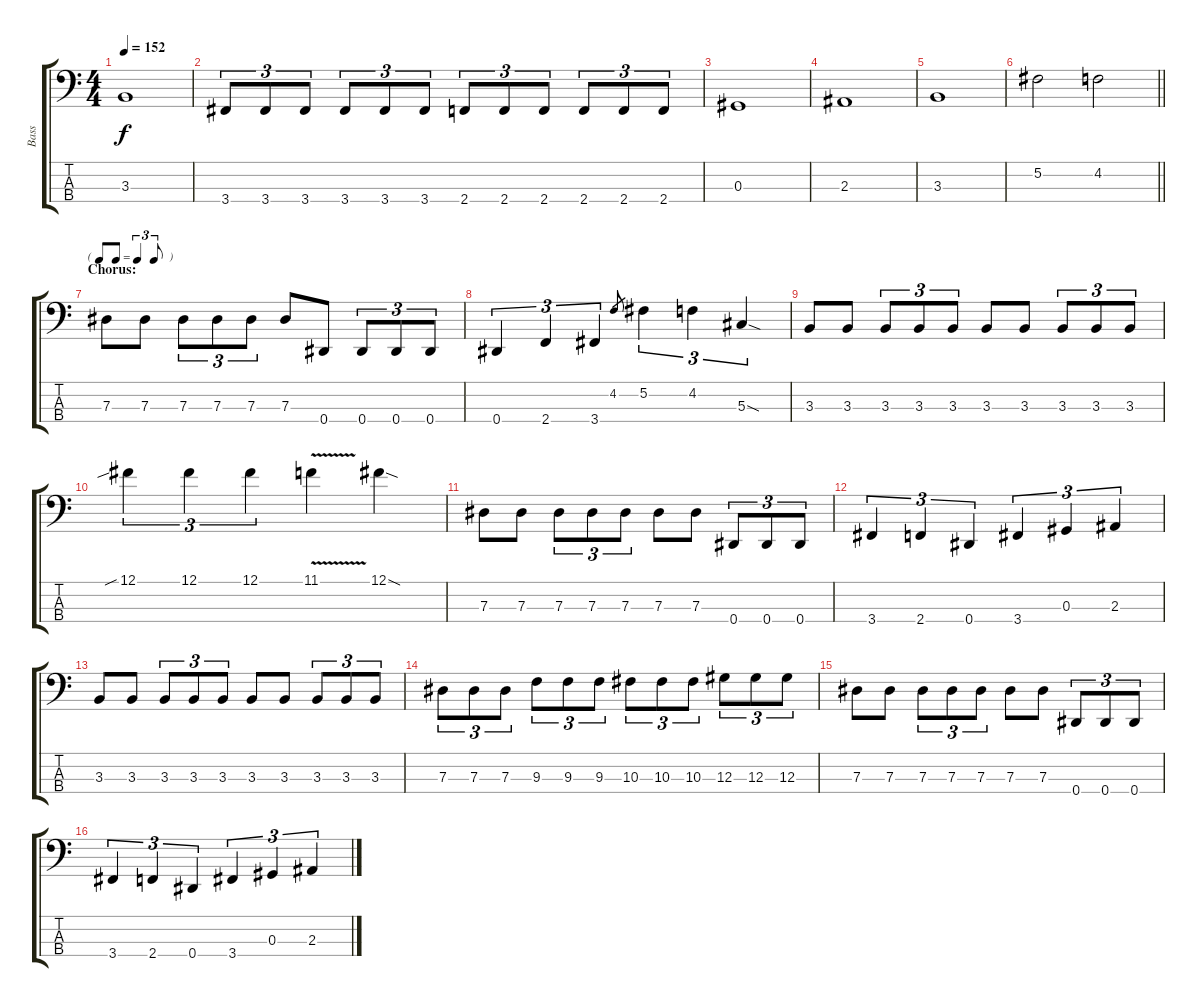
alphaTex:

\track ("Bass" "Bass") {instrument electricbassfinger}
\staff {score tabs}
\tuning (Gb2 Db2 Ab1 Eb1) {hide}
\ts (4 4)
\tempo 152
\clef f4
\ks c
3.3.1{dy f} |
3.4.8{tu (3 2)} 3.4.8{tu (3 2)} 3.4.8{tu (3 2)} 3.4.8{tu (3 2)} 3.4.8{tu (3 2)} 3.4.8{tu (3 2)} 2.4.8{tu (3 2)} 2.4.8{tu (3 2)} 2.4.8{tu (3 2)} 2.4.8{tu (3 2)} 2.4.8{tu (3 2)} 2.4.8{tu (3 2)} |
0.3.1 |
2.3.1 |
3.3.1 |
\barLineRight lightlight
5.2.2 4.2.2 |
\tf triplet8th
\section ("" "Chorus:")
7.3.8 7.3.8 7.3.8{tu (3 2)} 7.3.8{tu (3 2)} 7.3.8{tu (3 2)} 7.3.8 0.4.8 0.4.8{tu (3 2)} 0.4.8{tu (3 2)} 0.4.8{tu (3 2)} |
0.4.4{tu (3 2)} 2.4.4{tu (3 2)} 3.4.4{tu (3 2)} 4.2.8{gr} 5.2.4{tu (3 2)} 4.2.4{tu (3 2)} 5.3{sod}.4{tu (3 2)} |
3.3.8 3.3.8 3.3.8{tu (3 2)} 3.3.8{tu (3 2)} 3.3.8{tu (3 2)} 3.3.8 3.3.8 3.3.8{tu (3 2)} 3.3.8{tu (3 2)} 3.3.8{tu (3 2)} |
12.1{sib}.4{tu (3 2)} 12.1.4{tu (3 2)} 12.1.4{tu (3 2)} 11.1{v}.4 12.1{sod}.4 |
7.3.8 7.3.8 7.3.8{tu (3 2)} 7.3.8{tu (3 2)} 7.3.8{tu (3 2)} 7.3.8 7.3.8 0.4.8{tu (3 2)} 0.4.8{tu (3 2)} 0.4.8{tu (3 2)} |
3.4.4{tu (3 2)} 2.4.4{tu (3 2)} 0.4.4{tu (3 2)} 3.4.4{tu (3 2)} 0.3.4{tu (3 2)} 2.3.4{tu (3 2)} |
3.3.8 3.3.8 3.3.8{tu (3 2)} 3.3.8{tu (3 2)} 3.3.8{tu (3 2)} 3.3.8 3.3.8 3.3.8{tu (3 2)} 3.3.8{tu (3 2)} 3.3.8{tu (3 2)} |
7.3.8{tu (3 2)} 7.3.8{tu (3 2)} 7.3.8{tu (3 2)} 9.3.8{tu (3 2)} 9.3.8{tu (3 2)} 9.3.8{tu (3 2)} 10.3.8{tu (3 2)} 10.3.8{tu (3 2)} 10.3.8{tu (3 2)} 12.3.8{tu (3 2)} 12.3.8{tu (3 2)} 12.3.8{tu (3 2)} |
7.3.8 7.3.8 7.3.8{tu (3 2)} 7.3.8{tu (3 2)} 7.3.8{tu (3 2)} 7.3.8 7.3.8 0.4.8{tu (3 2)} 0.4.8{tu (3 2)} 0.4.8{tu (3 2)} |
3.4.4{tu (3 2)} 2.4.4{tu (3 2)} 0.4.4{tu (3 2)} 3.4.4{tu (3 2)} 0.3.4{tu (3 2)} 2.3.4{tu (3 2)}
